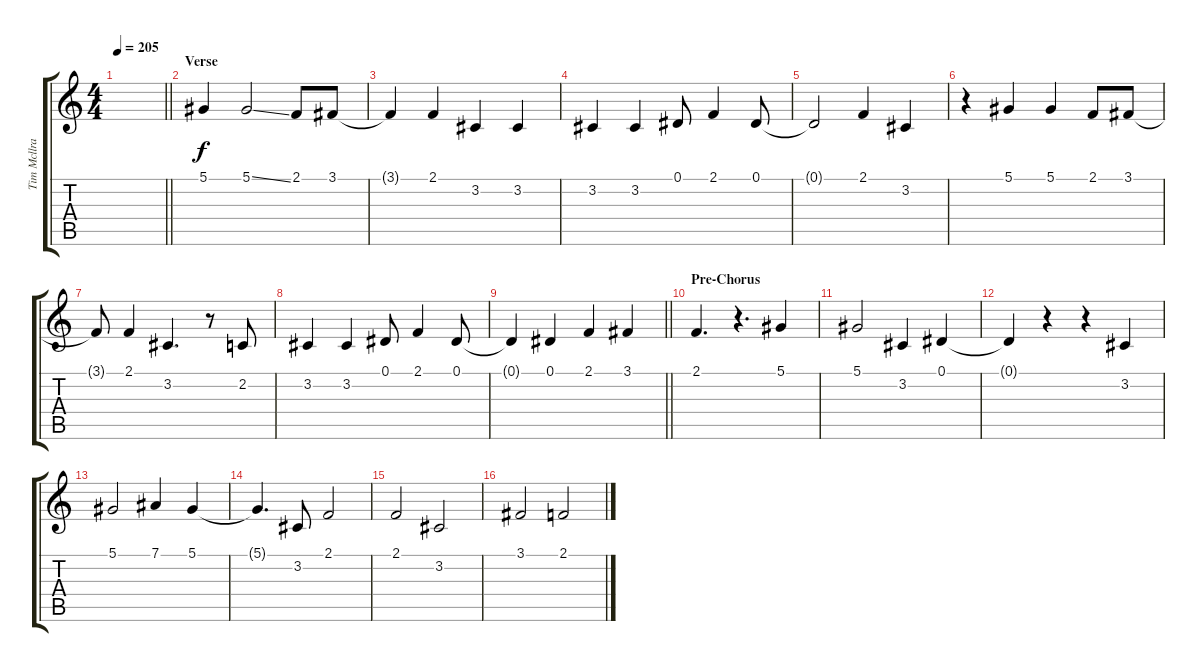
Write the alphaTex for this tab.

\track ("Tim Mcllrath - Vocals" "Tim Mcllra") {instrument altosax}
\staff {score tabs}
\tuning (Eb4 Bb3 Gb3 Db3 Ab2 Eb2) {hide}
\ts (4 4)
\tempo 205
\clef g2
\barLineRight lightlight
\ks c
|
\section ("" "Verse")
5.1.4 5.1{ss}.2 2.1.8 3.1.8 |
3.1{t}.4 2.1.4 3.2.4 3.2.4 |
3.2.4 3.2.4 0.1.8 2.1.4 0.1.8 |
0.1{t}.2 2.1.4 3.2.4 |
r.4 5.1.4 5.1.4 2.1.8 3.1.8 |
3.1{t}.8 2.1.4 3.2.4{d} r.8 2.2.8 |
3.2.4 3.2.4 0.1.8 2.1.4 0.1.8 |
\barLineRight lightlight
0.1{t}.4 0.1.4 2.1.4 3.1.4 |
\section ("" "Pre-Chorus")
2.1.4{d} r.4{d} 5.1.4 |
5.1.2 3.2.4 0.1.4 |
0.1{t}.4 r.4 r.4 3.2.4 |
5.1.2 7.1.4 5.1.4 |
5.1{t}.4{d} 3.2.8 2.1.2 |
2.1.2 3.2.2 |
3.1.2 2.1.2
